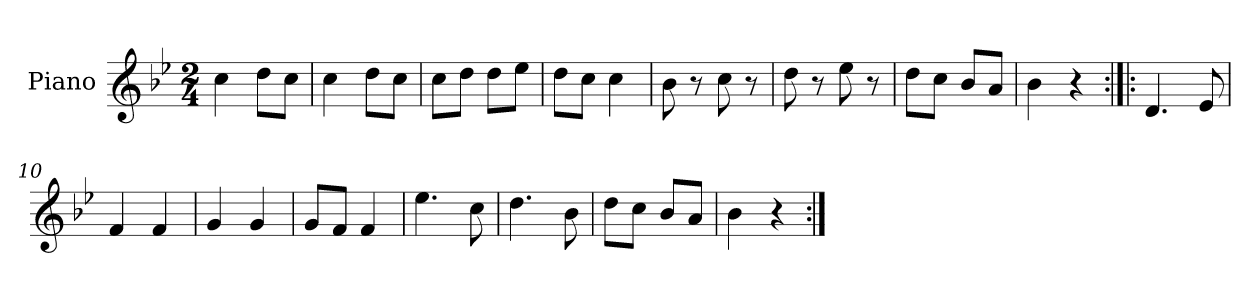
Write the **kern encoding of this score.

**kern
*part1
*staff1
*I"Piano
*I'Pno.
*clefG2
*k[b-e-]
*M2/4
=1
4cc\
8dd\L
8cc\J
=2
4cc\
8dd\L
8cc\J
=3
8cc\L
8dd\J
8dd\L
8ee-\J
=4
8dd\L
8cc\J
4cc\
=5
8b-\
8r
8cc\
8r
=6
8dd\
8r
8ee-\
8r
=7
8dd\L
8cc\J
8b-/L
8a/J
=8
4b-\
4r
=9:|!|:
4.d/
8e-/
=10
4f/
4f/
=11
4g/
4g/
=12
8g/L
8f/J
4f/
=13
4.ee-\
8cc\
=14
4.dd\
8b-\
=15
8dd\L
8cc\J
8b-/L
8a/J
=16
4b-\
4r
=:|!
*-
